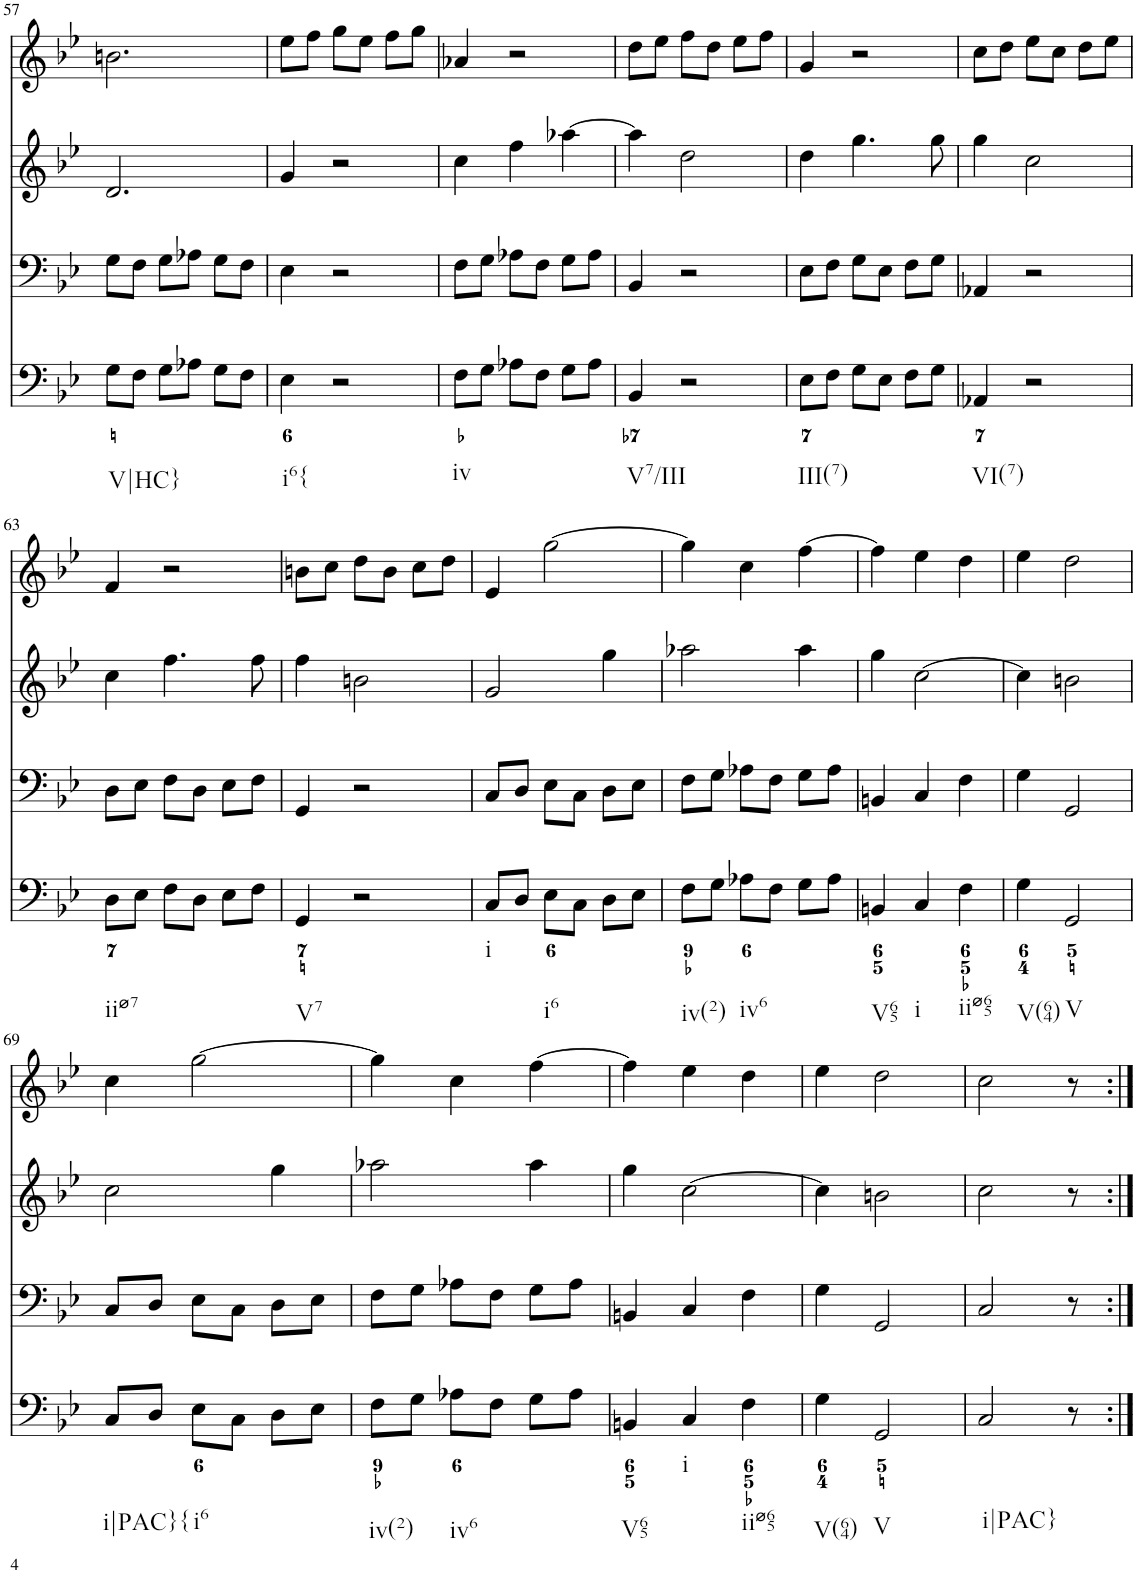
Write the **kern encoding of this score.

**kern	**kern	**kern	**kern
*part4	*part3	*part2	*part1
*staff4	*staff3	*staff2	*staff1
*I"Piano	*I"Piano	*I"Piano	*I"Piano
*I'Pno	*I'Pno	*I'Pno	*I'Pno
!!LO:PB:g=z
*clefF4	*clefF4	*clefG2	*clefG2
*k[b-e-]	*k[b-e-]	*k[b-e-]	*k[b-e-]
*g:	*g:	*g:	*g:
*M3/4	*M3/4	*M3/4	*M3/4
=57	=57	=57	=57
!LO:TX:b:t=V|HC}	!	!	!
8G\L	8G\L	2.d/	2.bn\
8F\J	8F\J	.	.
8G\L	8G\L	.	.
8A-X\J	8A-X\J	.	.
8G\L	8G\L	.	.
8F\J	8F\J	.	.
=58	=58	=58	=58
!LO:TX:b:t=i6{	!	!	!
4E-\	4E-\	4g/	8ee-\L
.	.	.	8ff\J
2r	2r	2r	8gg\L
.	.	.	8ee-\J
.	.	.	8ff\L
.	.	.	8gg\J
=59	=59	=59	=59
!LO:TX:b:t=iv	!	!	!
8F\L	8F\L	4cc\	4a-X/
8G\J	8G\J	.	.
8A-X\L	8A-X\L	4ff\	2r
8F\J	8F\J	.	.
8G\L	8G\L	[4aa-X\	.
8A-\J	8A-\J	.	.
=60	=60	=60	=60
!LO:TX:b:t=V7/III	!	!	!
4BB-/	4BB-/	4aa-\]	8dd\L
.	.	.	8ee-\J
2r	2r	2dd\	8ff\L
.	.	.	8dd\J
.	.	.	8ee-\L
.	.	.	8ff\J
=61	=61	=61	=61
!LO:TX:b:t=III(7)	!	!	!
8E-\L	8E-\L	4dd\	4g/
8F\J	8F\J	.	.
8G\L	8G\L	4.gg\	2r
8E-\J	8E-\J	.	.
8F\L	8F\L	.	.
8G\J	8G\J	8gg\	.
=62	=62	=62	=62
!LO:TX:b:t=VI(7)	!	!	!
4AA-X/	4AA-X/	4gg\	8cc\L
.	.	.	8dd\J
2r	2r	2cc\	8ee-\L
.	.	.	8cc\J
.	.	.	8dd\L
.	.	.	8ee-\J
!!LO:LB:g=z
=63	=63	=63	=63
!LO:TX:b:t=ii07	!	!	!
8D\L	8D\L	4cc\	4f/
8E-\J	8E-\J	.	.
8F\L	8F\L	4.ff\	2r
8D\J	8D\J	.	.
8E-\L	8E-\L	.	.
8F\J	8F\J	8ff\	.
=64	=64	=64	=64
!LO:TX:b:t=V7	!	!	!
4GG/	4GG/	4ff\	8bn\L
.	.	.	8cc\J
2r	2r	2bn\	8dd\L
.	.	.	8b\J
.	.	.	8cc\L
.	.	.	8dd\J
=65	=65	=65	=65
!LO:TX:b:t=i	!	!	!
8C/L	8C/L	2g/	4e-/
8D/J	8D/J	.	.
!LO:TX:b:t=i6	!	!	!
8E-\L	8E-\L	.	[2gg\
8C\J	8C\J	.	.
8D\L	8D\L	4gg\	.
8E-\J	8E-\J	.	.
=66	=66	=66	=66
!LO:TX:b:t=iv(2)	!	!	!
8F\L	8F\L	2aa-X\	4gg\]
8G\J	8G\J	.	.
!LO:TX:b:t=iv6	!	!	!
8A-X\L	8A-X\L	.	4cc\
8F\J	8F\J	.	.
8G\L	8G\L	4aa-\	[4ff\
8A-\J	8A-\J	.	.
=67	=67	=67	=67
!LO:TX:b:t=V65	!	!	!
4BBn/	4BBn/	4gg\	4ff\]
!LO:TX:b:t=i	!	!	!
4C/	4C/	[2cc\	4ee-\
!LO:TX:b:t=ii065	!	!	!
4F\	4F\	.	4dd\
=68	=68	=68	=68
!LO:TX:b:t=V(64)	!	!	!
4G\	4G\	4cc\]	4ee-\
!LO:TX:b:t=V	!	!	!
2GG/	2GG/	2bn\	2dd\
!!LO:LB:g=z
=69	=69	=69	=69
!LO:TX:b:t=i|PAC}{	!	!	!
8C/L	8C/L	2cc\	4cc\
8D/J	8D/J	.	.
!LO:TX:b:t=i6	!	!	!
8E-\L	8E-\L	.	[2gg\
8C\J	8C\J	.	.
8D\L	8D\L	4gg\	.
8E-\J	8E-\J	.	.
=70	=70	=70	=70
!LO:TX:b:t=iv(2)	!	!	!
8F\L	8F\L	2aa-X\	4gg\]
8G\J	8G\J	.	.
!LO:TX:b:t=iv6	!	!	!
8A-X\L	8A-X\L	.	4cc\
8F\J	8F\J	.	.
8G\L	8G\L	4aa-\	[4ff\
8A-\J	8A-\J	.	.
=71	=71	=71	=71
!LO:TX:b:t=V65	!	!	!
4BBn/	4BBn/	4gg\	4ff\]
!LO:TX:b:t=i	!	!	!
4C/	4C/	[2cc\	4ee-\
!LO:TX:b:t=ii065	!	!	!
4F\	4F\	.	4dd\
=72	=72	=72	=72
!LO:TX:b:t=V(64)	!	!	!
4G\	4G\	4cc\]	4ee-\
!LO:TX:b:t=V	!	!	!
2GG/	2GG/	2bn\	2dd\
=73	=73	=73	=73
!LO:TX:b:t=i|PAC}	!	!	!
2C/	2C/	2cc\	2cc\
8r	8r	8r	8r
=:|!	=:|!	=:|!	=:|!
*-	*-	*-	*-
